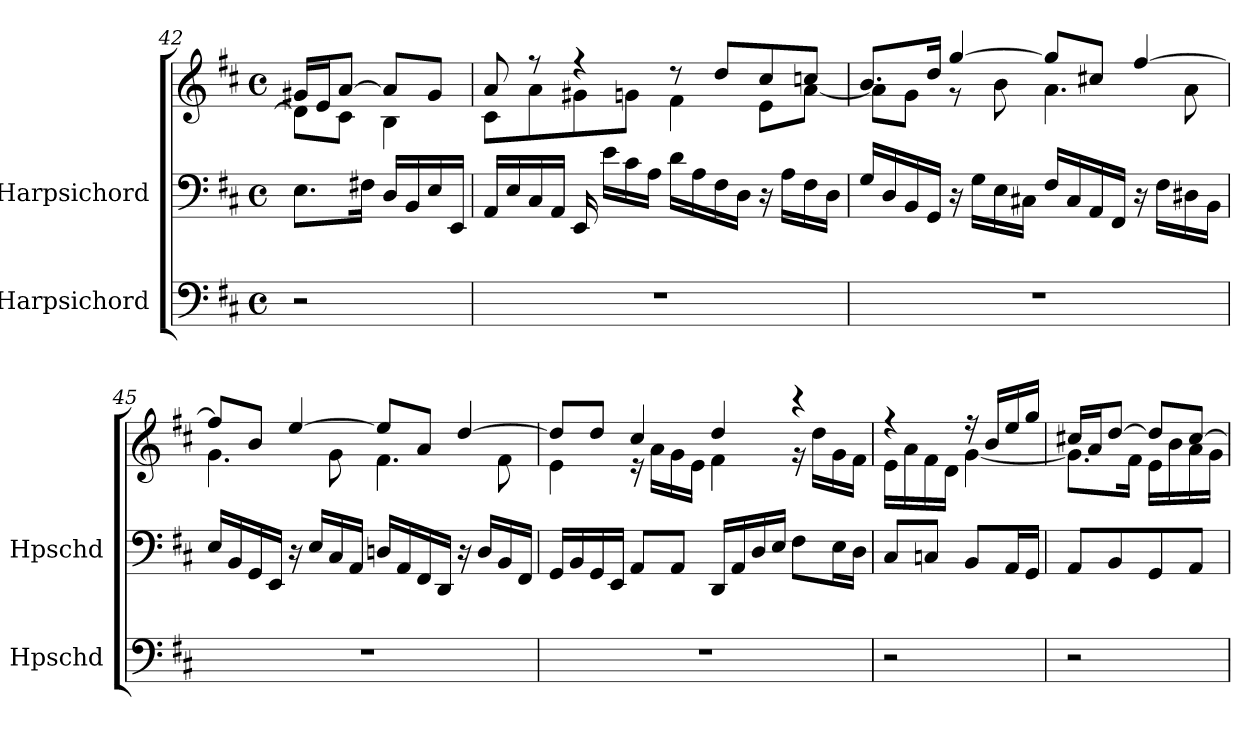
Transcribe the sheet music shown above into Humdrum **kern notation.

**kern	**kern	**kern
*part2	*part1	*part1
*staff3	*staff2	*staff1
*I"Harpsichord	*I"Harpsichord	*
*I'Hpschd	*I'Hpschd	*
!!LO:LB:g=z
*clefF4	*clefF4	*clefG2
*k[f#c#]	*k[f#c#]	*k[f#c#]
*M4/4	*M4/4	*M4/4
*met(c)	*met(c)	*met(c)
=42X1	=42X1	=42X1
*	*	*^
2r	8.E\L	16g#X/LL	8d\L]
.	.	16e/J	.
.	.	[8a/J	8c#\J
.	16F#X\Jk	.	.
.	16D/LL	8a/L]	4B\
.	16BB/	.	.
.	16E/	8g#/J	.
.	16EE/JJ	.	.
=43	=43	=43	=43
1r	16AA/LL	8a/	8c#\L
.	16E/	.	.
.	16C#/	8r	8a\
.	16AA/JJ	.	.
.	16EE/	4r	8g#X\
.	16e\LL	.	.
.	16c#\	.	8gn\J
.	16A\JJ	.	.
.	16d\LL	8r	4f#\
.	16A\	.	.
.	16F#\	8dd/L	.
.	16D\JJ	.	.
.	16r	8cc#/	8e\L
.	16A\LL	.	.
.	16F#\	8ccn/J	[8a\J
.	16D\JJ	.	.
=44	=44	=44	=44
1r	16G/LL	8.b/L	8a\L]
.	16D/	.	.
.	16BB/	.	8g\J
.	16GG/JJ	16dd/Jk	.
.	16r	[4gg/	8r
.	16G\LL	.	.
.	16E\	.	8b\
.	16C#X\JJ	.	.
.	16F#/LL	8gg/L]	4.a\
.	16C#/	.	.
.	16AA/	8cc#X/J	.
.	16FF#/JJ	.	.
.	16r	[4ff#/	.
.	16F#\LL	.	.
.	16D#X\	.	8a\
.	16BB\JJ	.	.
!!LO:PB:g=z	!!
=45	=45	=45	=45
1r	16E/LL	8ff#/L]	4.g\
.	16BB/	.	.
.	16GG/	8b/J	.
.	16EE/JJ	.	.
.	16r	[4ee/	.
.	16E/LL	.	.
.	16C#/	.	8g\
.	16AA/JJ	.	.
.	16Dn/LL	8ee/L]	4.f#\
.	16AA/	.	.
.	16FF#/	8a/J	.
.	16DD/JJ	.	.
.	16r	[4dd/	.
.	16D/LL	.	.
.	16BB/	.	8f#\
.	16FF#/JJ	.	.
=46	=46	=46	=46
1r	16GG/LL	8dd/L]	4e\
.	16BB/	.	.
.	16GG/	8dd/J	.
.	16EE/JJ	.	.
.	8AA/L	4cc#/	16r
.	.	.	16a\LL
.	8AA/J	.	16g\
.	.	.	16e\JJ
.	16DD/LL	4dd/	4f#\
.	16AA/	.	.
.	16D/	.	.
.	16E/JJ	.	.
.	8F#\L	4r	16r
.	.	.	16dd\LL
.	16E\L	.	16g\
.	16D\JJ	.	16f#\JJ
=47	=47	=47	=47
2r	8C#/L	4r	16e\LL
.	.	.	16a\
.	8Cn/J	.	16f#\
.	.	.	16d\JJ
.	8BB/L	16r	[4g\
.	.	16b/LL	.
.	16AA/L	16ee/	.
.	16GG/JJ	16gg/JJ	.
!!LO:LB:g=z	!!
=47X2	=47X2	=47X2	=47X2
2r	8AA/L	16cc#X/LL	8.g\L]
.	.	16a/J	.
.	8BB/	[8dd/J	.
.	.	.	16f#\Jk
.	8GG/	8dd/L]	16e\LL
.	.	.	16b\
.	8AA/J	[8cc#/J	16a\
.	.	.	16g\JJ
*	*	*v	*v
=	=	=
*-	*-	*-
